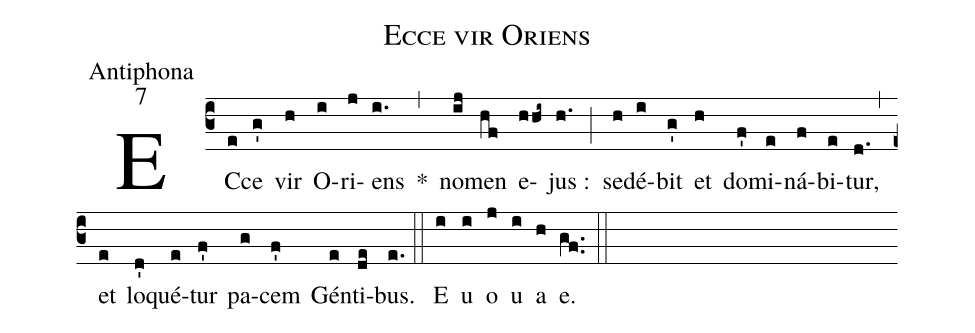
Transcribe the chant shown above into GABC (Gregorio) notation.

name:Ecce vir Oriens;
office-part:Antiphona;
mode:7;
%%
(c3) EC(e)ce(g') vir(h) O(i)ri(j)ens(i.) *(,) no(ij)men(hf) e(hhi~)jus :(h.) (;) se(h)dé(i)bit(g') et(h) do(f')mi(e)ná(f)bi(e)tur,(d.) (,) et(e) lo(d')qué(e)tur(f') pa(g)cem(f') Gén(e)ti(de)bus.(e.) (::) <eu>E(i) u(i) o(j) u(i) a(h) e.</eu>(gf..) (::)
